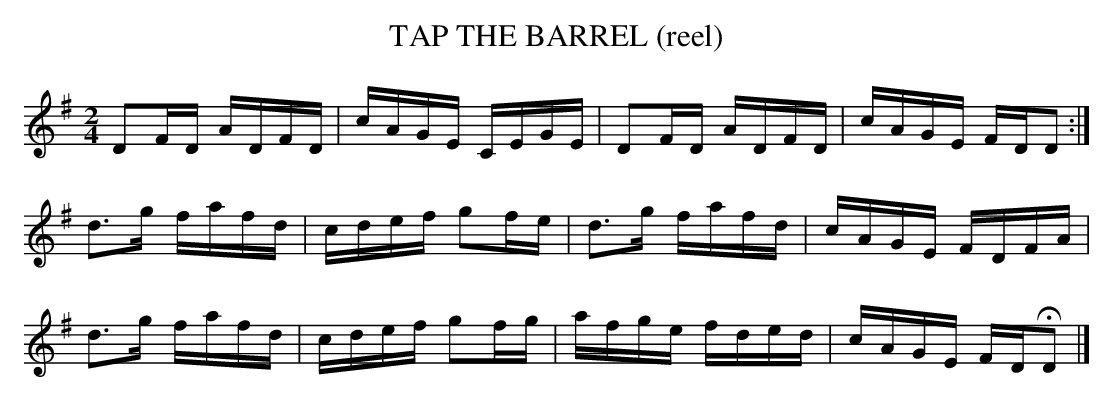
X:1
T:TAP THE BARREL (reel)
L:1/16
M:2/4
K:Dmix
D2FD ADFD|cAGE CEGE|D2FD ADFD|cAGE FDD2:|
d3g fafd|cdef g2fe|d3g fafd|cAGE FDFA|
d3g fafd|cdef g2fg|afge fded|cAGE FDHD2|]
